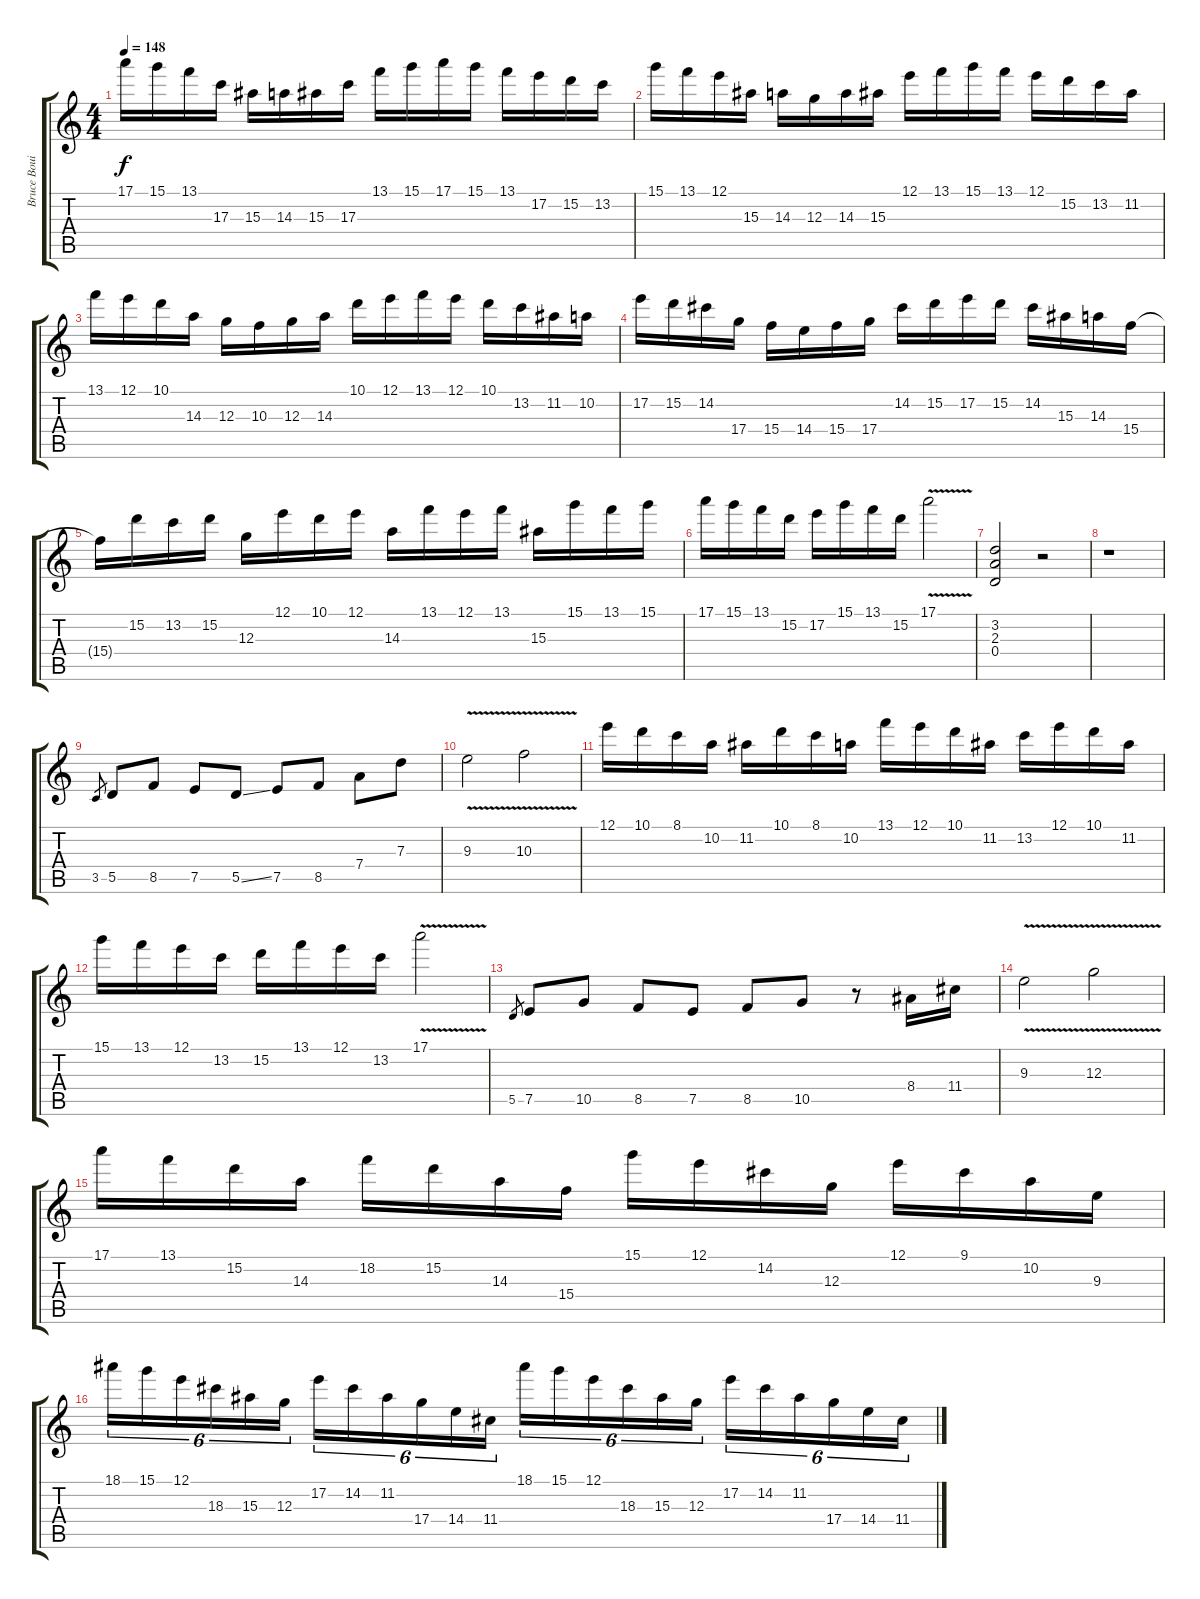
\track ("Bruce Bouillet" "Bruce Boui") {instrument distortionguitar}
\staff {score tabs}
\tuning (E4 B3 G3 D3 A2 E2) {hide}
\ts (4 4)
\tempo 148
\clef g2
\ks c
17.1.16{dy f instrument distortionguitar} 15.1.16 13.1.16 17.3.16 15.3.16 14.3.16 15.3.16 17.3.16 13.1.16 15.1.16 17.1.16 15.1.16 13.1.16 17.2.16 15.2.16 13.2.16 |
15.1.16 13.1.16 12.1.16 15.3.16 14.3.16 12.3.16 14.3.16 15.3.16 12.1.16 13.1.16 15.1.16 13.1.16 12.1.16 15.2.16 13.2.16 11.2.16 |
13.1.16 12.1.16 10.1.16 14.3.16 12.3.16 10.3.16 12.3.16 14.3.16 10.1.16 12.1.16 13.1.16 12.1.16 10.1.16 13.2.16 11.2.16 10.2.16 |
17.2.16 15.2.16 14.2.16 17.4.16 15.4.16 14.4.16 15.4.16 17.4.16 14.2.16 15.2.16 17.2.16 15.2.16 14.2.16 15.3.16 14.3.16 15.4.16 |
15.4{t}.16 15.2.16 13.2.16 15.2.16 12.3.16 12.1.16 10.1.16 12.1.16 14.3.16 13.1.16 12.1.16 13.1.16 15.3.16 15.1.16 13.1.16 15.1.16 |
17.1.16 15.1.16 13.1.16 15.2.16 17.2.16 15.1.16 13.1.16 15.2.16 17.1{v}.2 |
(3.2 2.3 0.4).2 r.2 |
r.1 |
3.5.8{gr} 5.5.8 8.5.8 7.5.8 5.5{ss}.8 7.5.8 8.5.8 7.4.8 7.3.8 |
9.3{v}.2 10.3{v}.2 |
12.1.16 10.1.16 8.1.16 10.2.16 11.2.16 10.1.16 8.1.16 10.2.16 13.1.16 12.1.16 10.1.16 11.2.16 13.2.16 12.1.16 10.1.16 11.2.16 |
15.1.16 13.1.16 12.1.16 13.2.16 15.2.16 13.1.16 12.1.16 13.2.16 17.1{v}.2 |
5.5.8{gr} 7.5.8 10.5.8 8.5.8 7.5.8 8.5.8 10.5.8 r.8 8.4.16 11.4.16 |
9.3{v}.2 12.3{v}.2 |
17.1.16 13.1.16 15.2.16 14.3.16 18.2.16 15.2.16 14.3.16 15.4.16 15.1.16 12.1.16 14.2.16 12.3.16 12.1.16 9.1.16 10.2.16 9.3.16 |
18.1.16{tu (6 4)} 15.1.16{tu (6 4)} 12.1.16{tu (6 4)} 18.3.16{tu (6 4)} 15.3.16{tu (6 4)} 12.3.16{tu (6 4)} 17.2.16{tu (6 4)} 14.2.16{tu (6 4)} 11.2.16{tu (6 4)} 17.4.16{tu (6 4)} 14.4.16{tu (6 4)} 11.4.16{tu (6 4)} 18.1.16{tu (6 4)} 15.1.16{tu (6 4)} 12.1.16{tu (6 4)} 18.3.16{tu (6 4)} 15.3.16{tu (6 4)} 12.3.16{tu (6 4)} 17.2.16{tu (6 4)} 14.2.16{tu (6 4)} 11.2.16{tu (6 4)} 17.4.16{tu (6 4)} 14.4.16{tu (6 4)} 11.4.16{tu (6 4)}
